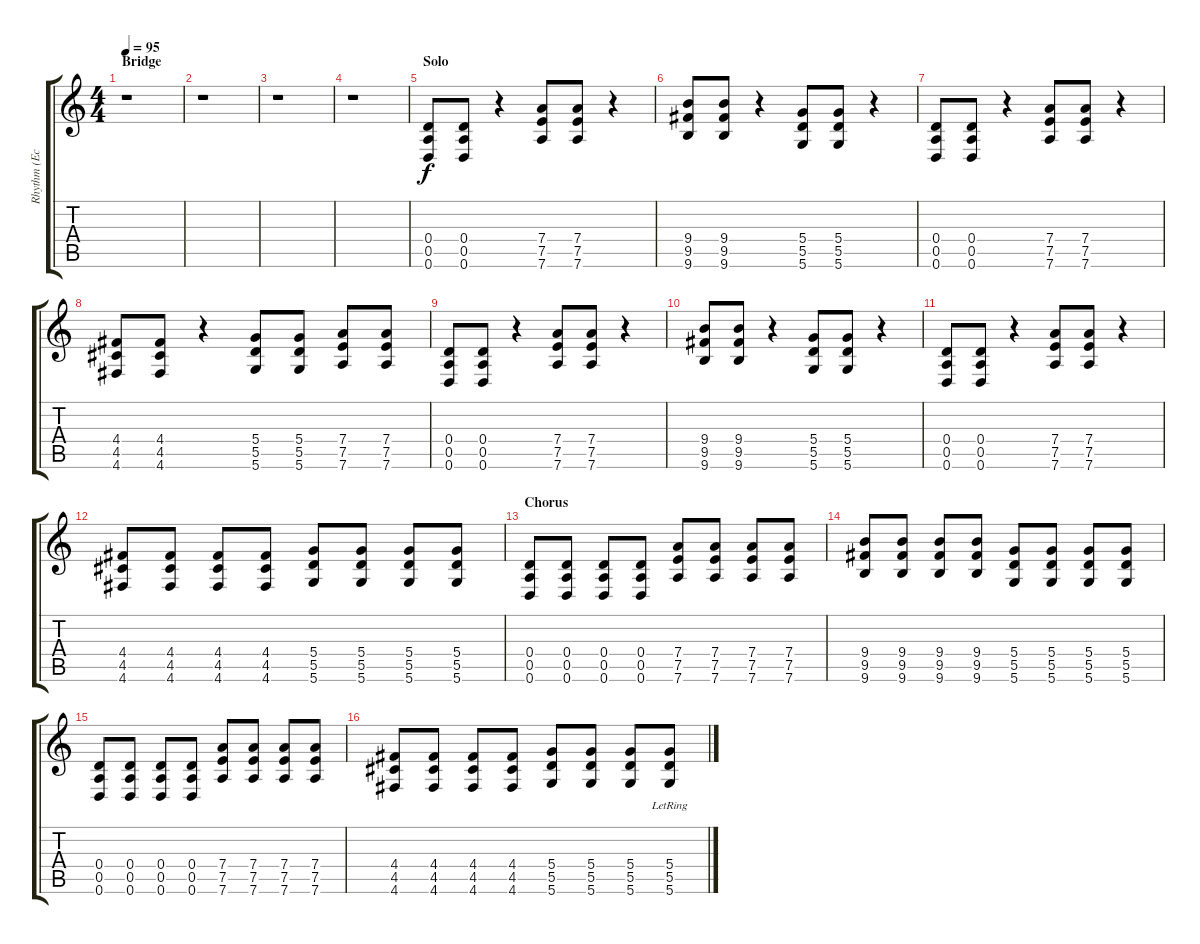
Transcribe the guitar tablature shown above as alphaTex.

\track ("Rhythm (Echo)" "Rhythm (Ec") {instrument distortionguitar}
\staff {score tabs}
\tuning (E4 B3 G3 D3 A2 D2) {hide}
\ts (4 4)
\section ("" "Bridge")
\tempo 95
\clef g2
\ks c
r.1{dy f} |
r.1 |
r.1 |
r.1 |
\section ("" "Solo")
(0.4 0.5 0.6).8{volume 16} (0.4 0.5 0.6).8 r.4 (7.4 7.5 7.6).8 (7.4 7.5 7.6).8 r.4 |
(9.4 9.5 9.6).8 (9.4 9.5 9.6).8 r.4 (5.4 5.5 5.6).8 (5.4 5.5 5.6).8 r.4 |
(0.4 0.5 0.6).8 (0.4 0.5 0.6).8 r.4 (7.4 7.5 7.6).8 (7.4 7.5 7.6).8 r.4 |
(4.4 4.5 4.6).8 (4.4 4.5 4.6).8 r.4 (5.4 5.5 5.6).8 (5.4 5.5 5.6).8 (7.4 7.5 7.6).8 (7.4 7.5 7.6).8 |
(0.4 0.5 0.6).8 (0.4 0.5 0.6).8 r.4 (7.4 7.5 7.6).8 (7.4 7.5 7.6).8 r.4 |
(9.4 9.5 9.6).8 (9.4 9.5 9.6).8 r.4 (5.4 5.5 5.6).8 (5.4 5.5 5.6).8 r.4 |
(0.4 0.5 0.6).8 (0.4 0.5 0.6).8 r.4 (7.4 7.5 7.6).8 (7.4 7.5 7.6).8 r.4 |
(4.4 4.5 4.6).8 (4.4 4.5 4.6).8 (4.4 4.5 4.6).8 (4.4 4.5 4.6).8 (5.4 5.5 5.6).8 (5.4 5.5 5.6).8 (5.4 5.5 5.6).8 (5.4 5.5 5.6).8 |
\section ("" "Chorus")
(0.4 0.5 0.6).8{volume 16} (0.4 0.5 0.6).8 (0.4 0.5 0.6).8 (0.4 0.5 0.6).8 (7.4 7.5 7.6).8 (7.4 7.5 7.6).8 (7.4 7.5 7.6).8 (7.4 7.5 7.6).8 |
(9.4 9.5 9.6).8 (9.4 9.5 9.6).8 (9.4 9.5 9.6).8 (9.4 9.5 9.6).8 (5.4 5.5 5.6).8 (5.4 5.5 5.6).8 (5.4 5.5 5.6).8 (5.4 5.5 5.6).8 |
(0.4 0.5 0.6).8 (0.4 0.5 0.6).8 (0.4 0.5 0.6).8 (0.4 0.5 0.6).8 (7.4 7.5 7.6).8 (7.4 7.5 7.6).8 (7.4 7.5 7.6).8 (7.4 7.5 7.6).8 |
(4.4 4.5 4.6).8 (4.4 4.5 4.6).8 (4.4 4.5 4.6).8 (4.4 4.5 4.6).8 (5.4 5.5 5.6).8 (5.4 5.5 5.6).8 (5.4 5.5 5.6).8 (5.4{lr} 5.5 5.6).8
